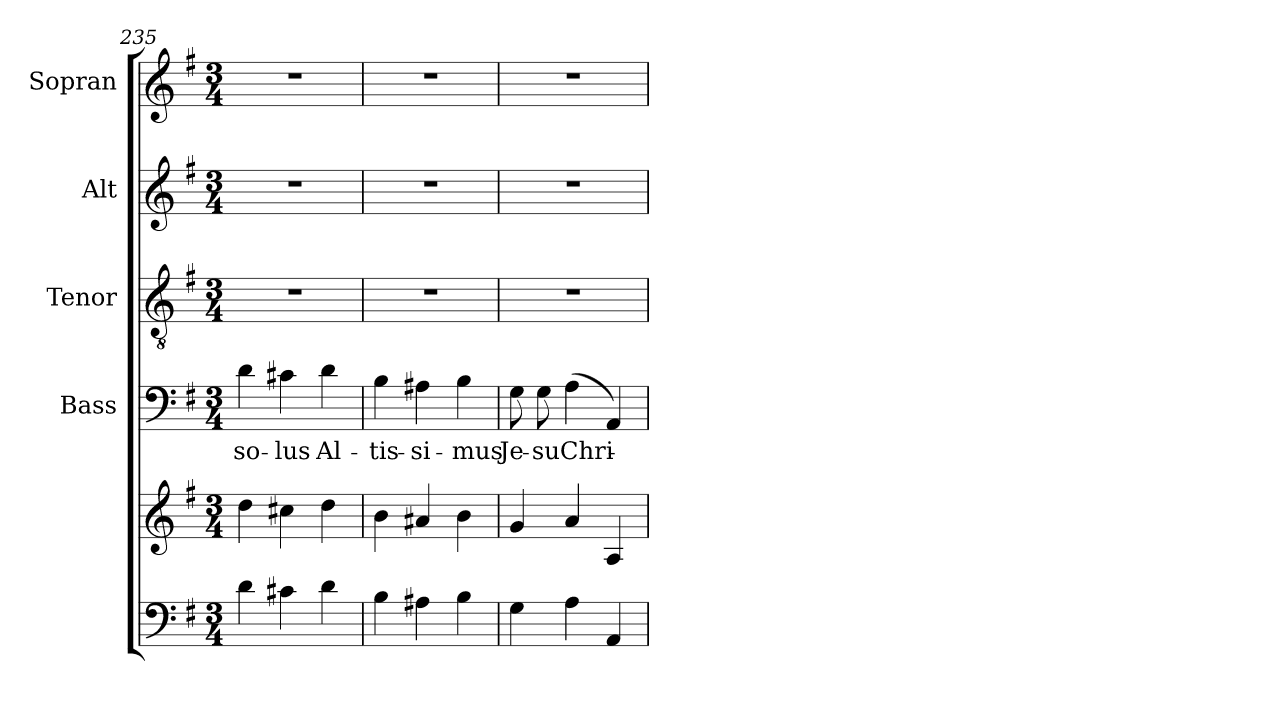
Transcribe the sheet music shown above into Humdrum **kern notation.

**kern	**kern	**kern	**text	**kern	**kern	**kern
*part5	*part5	*part4	*part4	*part3	*part2	*part1
*staff6	*staff5	*staff4	*staff4	*staff3	*staff2	*staff1
*	*	*I"Bass	*	*I"Tenor	*I"Alt	*I"Sopran
*	*	*I'B.	*	*I'T.	*I'A.	*I'S.
*clefF4	*clefG2	*clefF4	*	*clefGv2	*clefG2	*clefG2
*k[f#]	*k[f#]	*k[f#]	*	*k[f#]	*k[f#]	*k[f#]
*G:	*G:	*G:	*	*G:	*G:	*G:
*M3/4	*M3/4	*M3/4	*	*M3/4	*M3/4	*M3/4
=235	=235	=235	=235	=235	=235	=235
!	!	!	!LO:LY:b	!	!	!
4d\	4dd\	4d\	so-	2.r	2.r	2.r
!	!	!	!LO:LY:b	!	!	!
4c#X\	4cc#X\	4c#X\	-lus	.	.	.
!	!	!	!LO:LY:b	!	!	!
4d\	4dd\	4d\	Al-	.	.	.
=236	=236	=236	=236	=236	=236	=236
!	!	!	!LO:LY:b	!	!	!
4B\	4b\	4B\	-tis-	2.r	2.r	2.r
!	!	!	!LO:LY:b	!	!	!
4A#X\	4a#X/	4A#X\	-si-	.	.	.
!	!	!	!LO:LY:b	!	!	!
4B\	4b\	4B\	-mus	.	.	.
!!LO:LB:g=z
=237	=237	=237	=237	=237	=237	=237
!	!	!	!LO:LY:b	!	!	!
4G\	4g/	8G\	Je-	2.r	2.r	2.r
!	!	!	!LO:LY:b	!	!	!
.	.	8G\	-su	.	.	.
!	!	!	!LO:LY:b	!	!	!
4A\	4a/	(>4A\	Chri-	.	.	.
4AA/	4A/	4AA/)	.	.	.	.
=	=	=	=	=	=	=
*-	*-	*-	*-	*-	*-	*-
